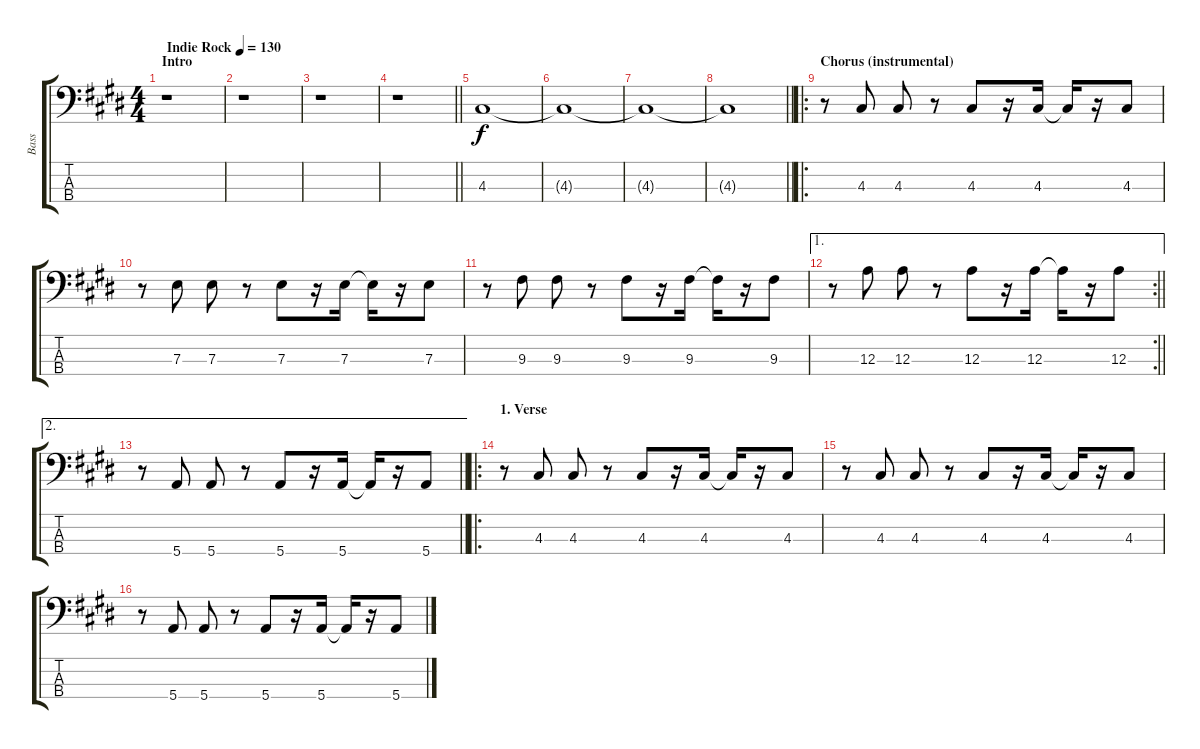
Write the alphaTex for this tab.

\track ("Bass" "Bass") {instrument electricbassfinger}
\staff {score tabs}
\tuning (G2 D2 A1 E1) {hide}
\ts (4 4)
\section ("" "Intro")
\tempo (130 "Indie Rock")
\clef f4
\ks c#minor
r.1{dy f instrument electricbassfinger} |
r.1 |
r.1 |
\barLineRight lightlight
r.1 |
4.3.1 |
4.3{t}.1 |
4.3{t}.1 |
\barLineRight lightlight
4.3{t}.1 |
\ro
\section ("" "Chorus (instrumental)")
r.8 4.3.8 4.3.8 r.8 4.3.8 r.16 4.3.16 4.3{t}.16 r.16 4.3.8 |
r.8 7.3.8 7.3.8 r.8 7.3.8 r.16 7.3.16 7.3{t}.16 r.16 7.3.8 |
r.8 9.3.8 9.3.8 r.8 9.3.8 r.16 9.3.16 9.3{t}.16 r.16 9.3.8 |
\ae 1
\rc 2
\barLineRight lightlight
r.8 12.3.8 12.3.8 r.8 12.3.8 r.16 12.3.16 12.3{t}.16 r.16 12.3.8 |
\ae 2
\barLineRight lightlight
r.8 5.4.8 5.4.8 r.8 5.4.8 r.16 5.4.16 5.4{t}.16 r.16 5.4.8 |
\ro
\section ("" "1. Verse")
r.8 4.3.8 4.3.8 r.8 4.3.8 r.16 4.3.16 4.3{t}.16 r.16 4.3.8 |
r.8 4.3.8 4.3.8 r.8 4.3.8 r.16 4.3.16 4.3{t}.16 r.16 4.3.8 |
r.8 5.4.8 5.4.8 r.8 5.4.8 r.16 5.4.16 5.4{t}.16 r.16 5.4.8
